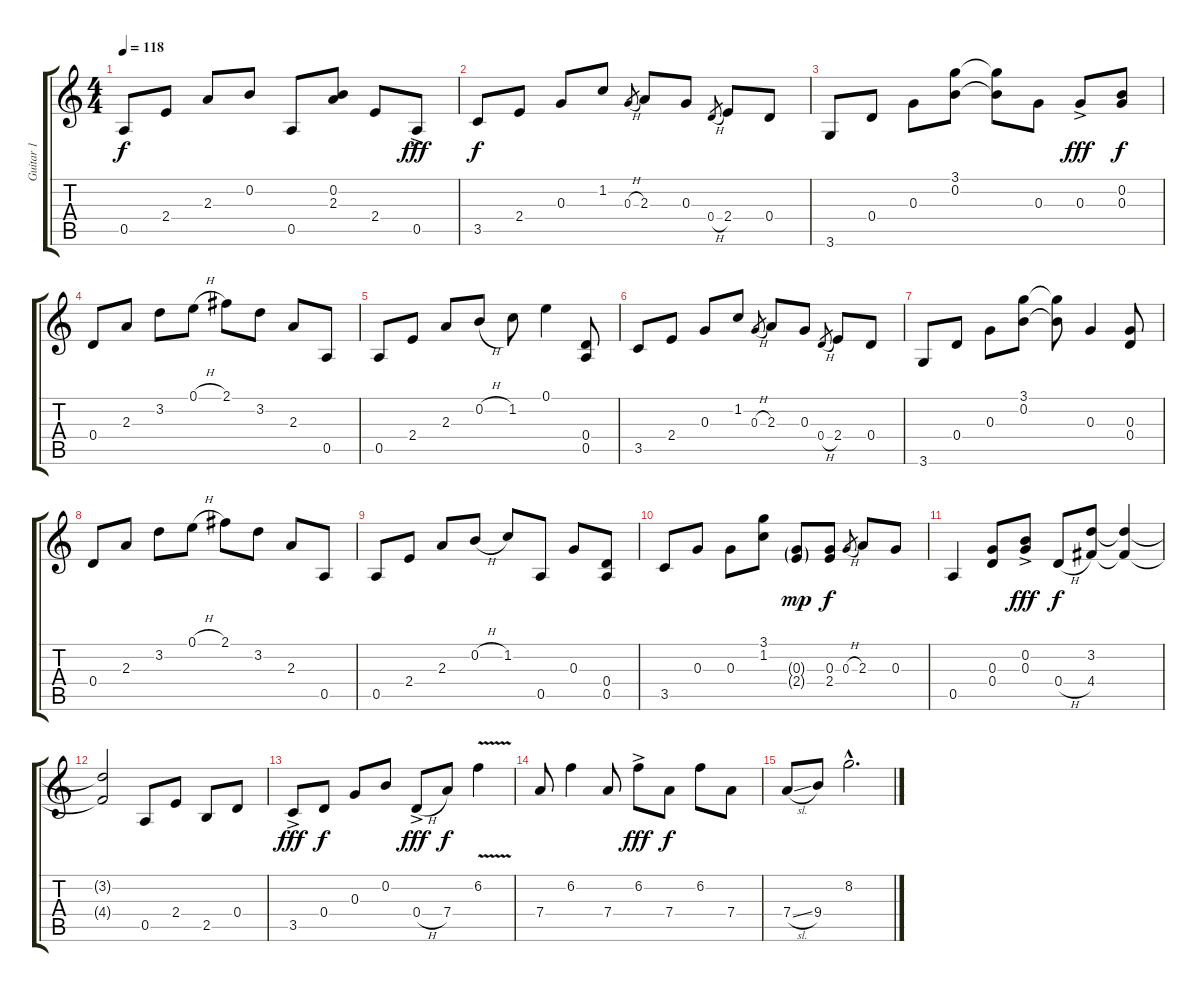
\track ("Guitar 1" "Guitar 1") {instrument electricguitarclean}
\staff {score tabs}
\tuning (E4 B3 G3 D3 A2 E2) {hide}
\ts (4 4)
\tempo 118
\clef g2
\ks c
0.5.8{dy f} 2.4.8 2.3.8 0.2.8 0.5.8 (0.2 2.3).8 2.4.8 0.5{ac}.8{dy fff} |
3.5.8{dy f} 2.4.8 0.3.8 1.2.8 0.3{h}.8{gr} 2.3.8 0.3.8 0.4{h}.8{gr} 2.4.8 0.4.8 |
3.6.8 0.4.8 0.3.8 (3.1 0.2).8 (3.1{t} 0.2{t}).8 0.3.8 0.3{ac}.8{dy fff} (0.2 0.3).8{dy f} |
0.4.8 2.3.8 3.2.8 0.1{h}.8 2.1.8 3.2.8 2.3.8 0.5.8 |
0.5.8 2.4.8 2.3.8 0.2{h}.8 1.2.8 0.1.4 (0.4 0.5).8 |
3.5.8 2.4.8 0.3.8 1.2.8 0.3{h}.8{gr} 2.3.8 0.3.8 0.4{h}.8{gr} 2.4.8 0.4.8 |
3.6.8 0.4.8 0.3.8 (3.1 0.2).8 (3.1{t} 0.2{t}).8 0.3.4 (0.3 0.4).8 |
0.4.8 2.3.8 3.2.8 0.1{h}.8 2.1.8 3.2.8 2.3.8 0.5.8 |
0.5.8 2.4.8 2.3.8 0.2{h}.8 1.2.8 0.5.8 0.3.8 (0.4 0.5).8 |
3.5.8 0.3.8 0.3.8 (3.1 1.2).8 (0.3{g} 2.4{g}).8{dy mp} (0.3 2.4).8{dy f} 0.3{h}.8{gr} 2.3.8 0.3.8 |
0.5.4 (0.3 0.4).8 (0.2{ac} 0.3{ac}).8{dy fff} 0.4{h}.8{dy f} (3.2 4.4).8 (3.2{t} 4.4{t}).4 |
(3.2{t} 4.4{t}).2 0.5.8 2.4.8 2.5.8 0.4.8 |
3.5{ac}.8{dy fff} 0.4.8{dy f} 0.3.8 0.2.8 0.4{h ac}.8{dy fff} 7.4.8{dy f} 6.2{v}.4 |
7.4.8 6.2.4 7.4.8 6.2{ac}.8{dy fff} 7.4.8{dy f} 6.2.8 7.4.8 |
7.4{sl}.8 9.4.8 8.2{hac}.2{d}
